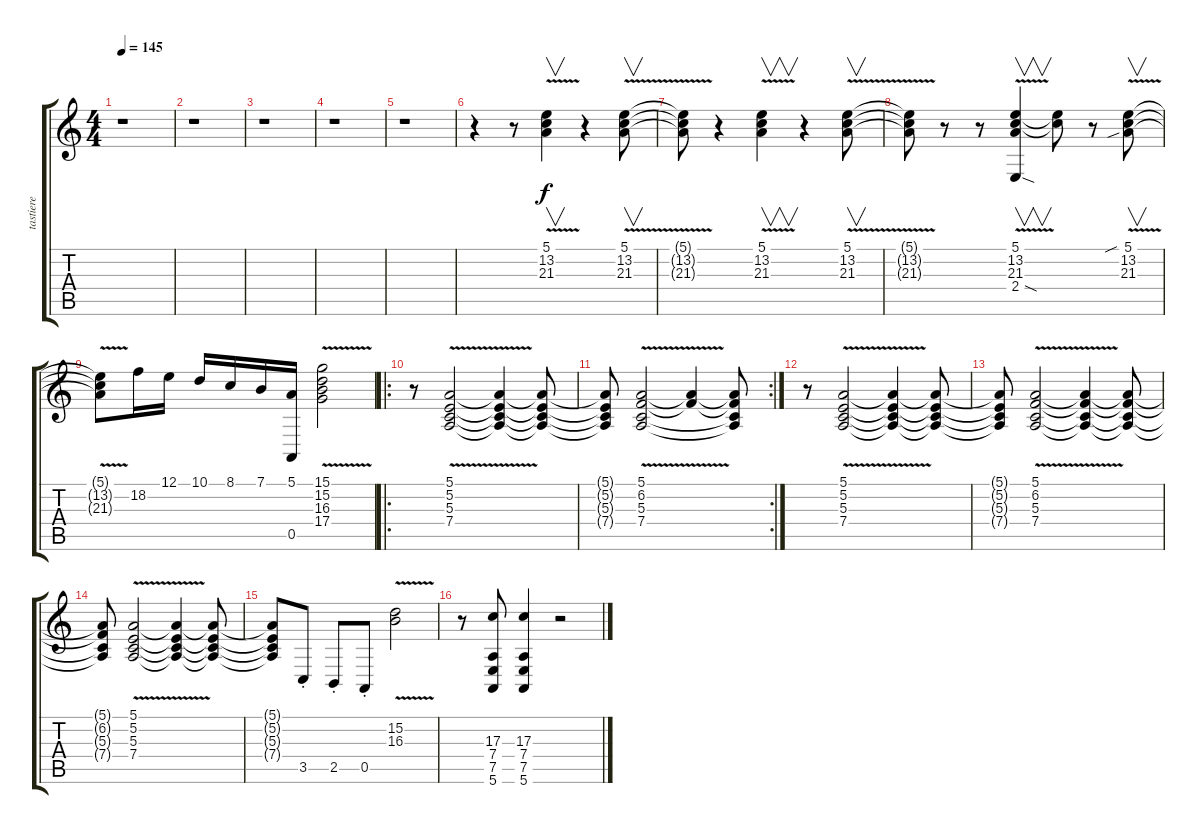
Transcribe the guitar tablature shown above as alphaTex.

\track ("tastiere" "tastiere") {instrument drawbarorgan}
\staff {score tabs}
\tuning (E4 B3 G3 D3 A2 E2) {hide}
\ts (4 4)
\tempo 145
\clef g2
\ks c
r.1{dy f instrument drawbarorgan} |
r.1 |
r.1 |
r.1 |
r.1 |
r.4 r.8 (5.1{v} 13.2 21.3).4{v} r.4 (5.1{v} 13.2 21.3).8{v} |
(5.1{t} 13.2{t} 21.3{t}).8 r.4 (5.1{v} 13.2 21.3).4{v} r.4 (5.1{v} 13.2 21.3).8{v} |
(5.1{t} 13.2{t} 21.3{t}).8 r.8 r.8 (5.1{v} 13.2 21.3 2.4{sod}).4{v} (13.2{t} 21.3{t}).8 r.8 (5.1{v sib} 13.2 21.3).8{v} |
(5.1{t} 13.2{t} 21.3{t}).8 18.2.16 12.1.16 10.1.16 8.1.16 7.1.16 (5.1 0.5).16 (15.1{v} 15.2 16.3 17.4).2 |
\ro
r.8 (5.1{v} 5.2 5.3 7.4).2 (5.1{t} 5.2{t} 5.3{t} 7.4{t}).4 (5.1{t} 5.2{t} 5.3{t} 7.4{t}).8 |
\rc 2
(5.1{t} 5.2{t} 5.3{t} 7.4{t}).8 (5.1{v} 6.2 5.3 7.4).2 (5.1{t} 6.2{t}).4 (5.1{t} 6.2{t} 5.3{t} 7.4{t}).8 |
r.8 (5.1{v} 5.2 5.3 7.4).2 (5.1{t} 5.2{t} 5.3{t} 7.4{t}).4 (5.1{t} 5.2{t} 5.3{t} 7.4{t}).8 |
(5.1{t} 5.2{t} 5.3{t} 7.4{t}).8 (5.1{v} 6.2 5.3 7.4).2 (5.1{t} 6.2{t} 5.3{t} 7.4{t}).4 (5.1{t} 6.2{t} 5.3{t} 7.4{t}).8 |
(5.1{t} 6.2{t} 5.3{t} 7.4{t}).8 (5.1{v} 5.2 5.3 7.4).2 (5.1{t} 5.2{t} 5.3{t} 7.4{t}).4 (5.1{t} 5.2{t} 5.3{t} 7.4{t}).8 |
(5.1{t} 5.2{t} 5.3{t} 7.4{t}).8 3.5{st}.8 2.5{st}.8 0.5{st}.8 (15.2{v} 16.3).2 |
r.8 (17.3 7.4 7.5 5.6).8 (17.3 7.4 7.5 5.6).4 r.2
